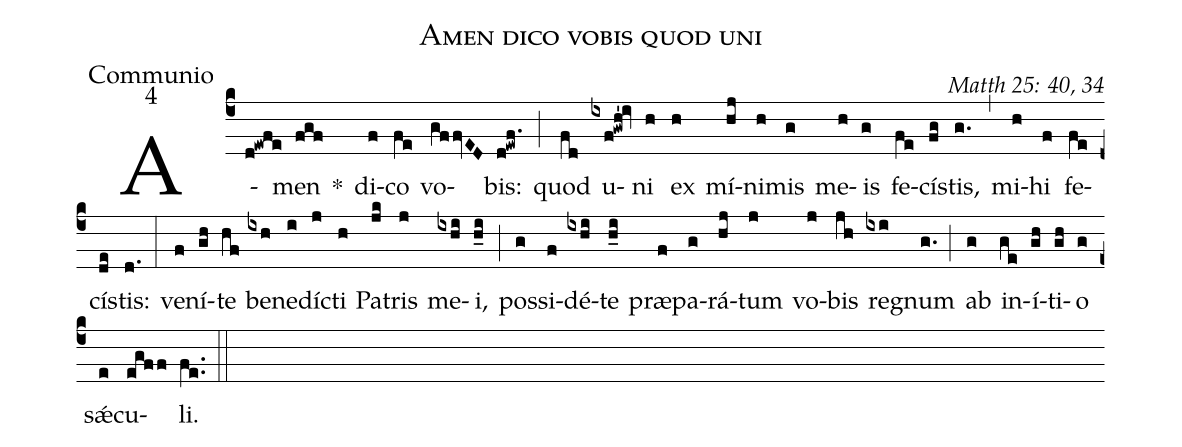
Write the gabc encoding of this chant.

name: Amen dico vobis quod uni;
office-part: Communio;
mode: 4;
commentary: Matth 25: 40, 34;
%%
(c4) A(d!ewfe)men(fgf) *() di(f)co(fe) vo(gffvED)bis:(d!ewf.) (;) quod(fd) u(ixf!gwh'!iv)ni(h) ex(h) mí(hj)ni(h)mis(g) me(h)is(g) fe(fe)cís(fg)tis,(g.) (,) mi(h)hi(f) fe(fe)cís(de)tis:(d.) (:)
ve(f)ní(gh)te(hf) be(ixh)ne(i)díc(j)ti(h) Pa(jk)tris(j) me(ixhi)i,(h_i) (;) pos(g)si(f)dé(ixhi)te(h_i) præ(f)pa(g)rá(hj)tum(j) vo(j)bis(jh) re(ixi)gnum(g.) (;) ab(g) in(ge)í(gh)ti(gh)o(g) sǽ(e)cu(egff)li.(fe..) (::)
